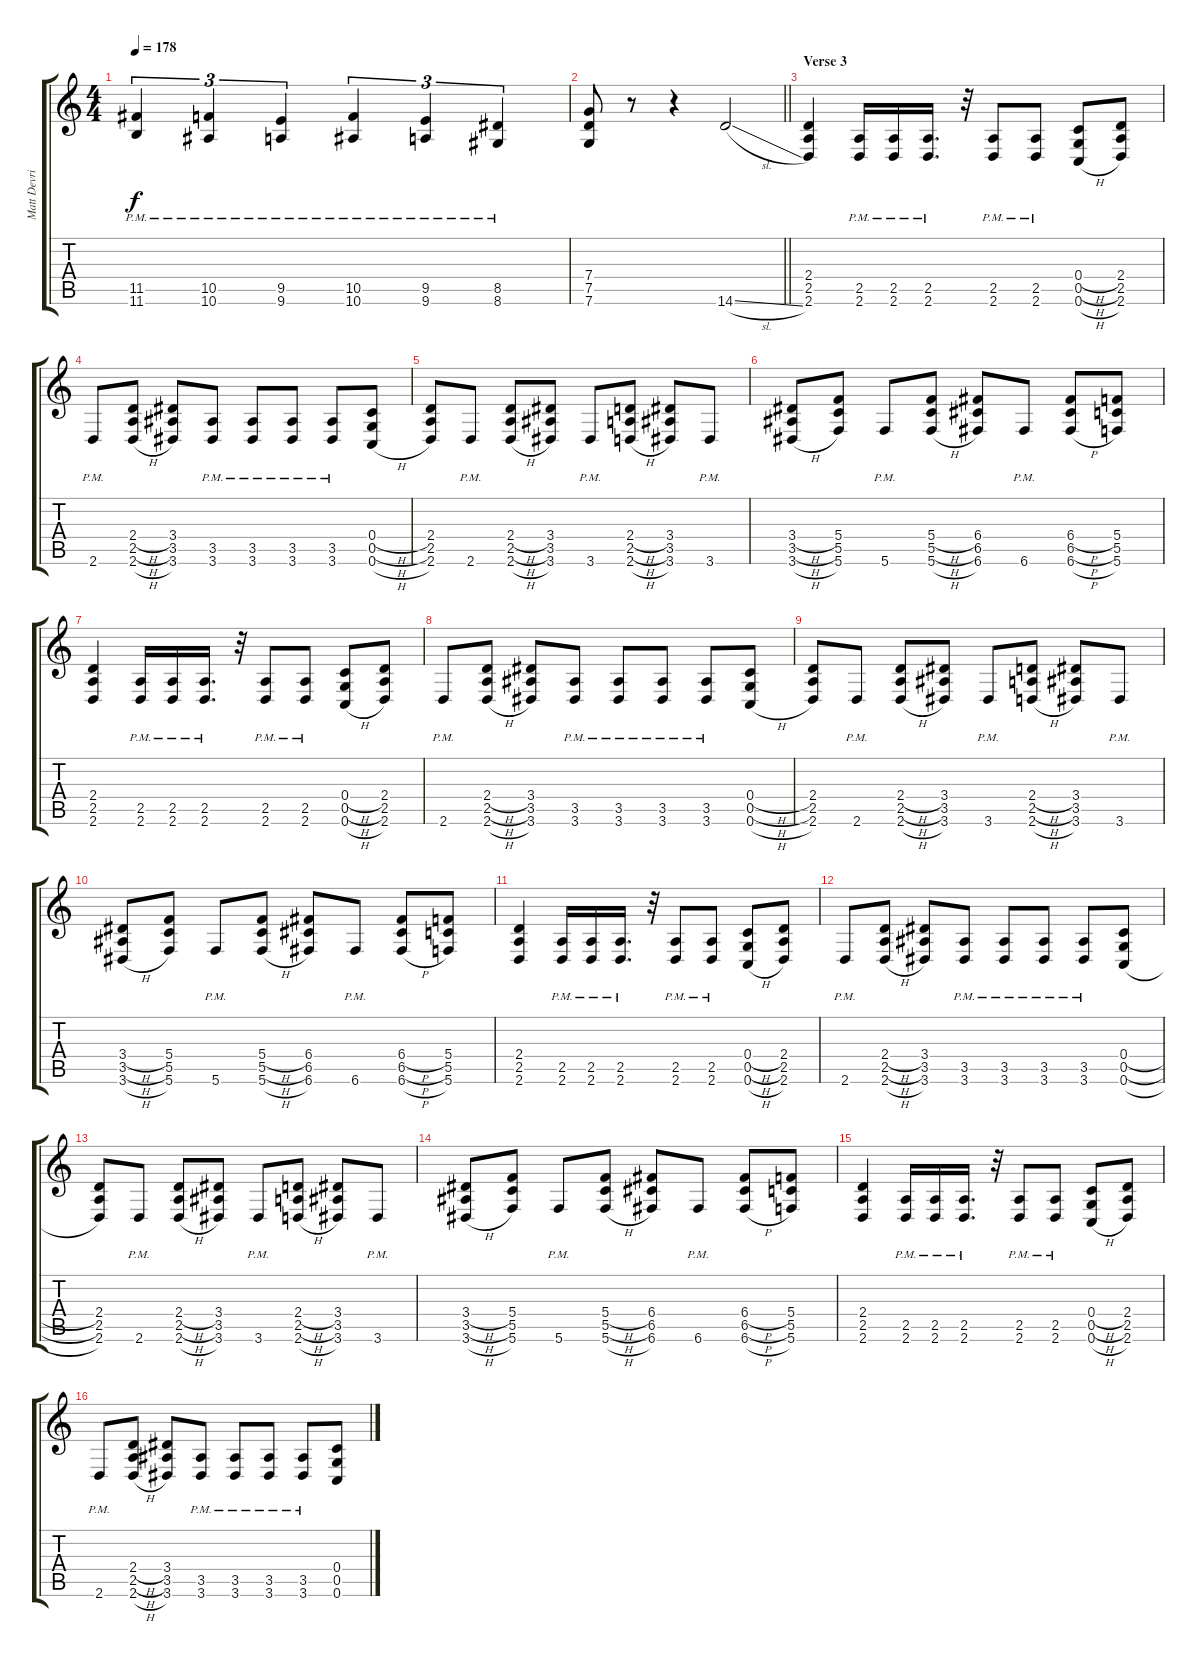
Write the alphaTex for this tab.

\track ("Matt Devries" "Matt Devri") {instrument overdrivenguitar}
\staff {score tabs}
\tuning (D4 A3 F3 C3 G2 C2) {hide}
\ts (4 4)
\tempo 178
\clef g2
\ks c
(11.5{pm} 11.6{pm}).4{tu (3 2) dy f} (10.5{pm} 10.6{pm}).4{tu (3 2)} (9.5{pm} 9.6{pm}).4{tu (3 2)} (10.5{pm} 10.6{pm}).4{tu (3 2)} (9.5{pm} 9.6{pm}).4{tu (3 2)} (8.5{pm} 8.6{pm}).4{tu (3 2)} |
\barLineRight lightlight
(7.4 7.5 7.6).8 r.8 r.4 14.6{sl}.2 |
\section ("" "Verse 3")
(2.4 2.5 2.6).4 (2.5{pm} 2.6{pm}).16 (2.5{pm} 2.6{pm}).16 (2.5{pm} 2.6{pm}).16{d} r.32 (2.5{pm} 2.6{pm}).8 (2.5{pm} 2.6{pm}).8 (0.4{h} 0.5{h} 0.6{h}).8 (2.4 2.5 2.6).8 |
2.6{pm}.8 (2.4{h} 2.5{h} 2.6{h}).8 (3.4 3.5 3.6).8 (3.5{pm} 3.6{pm}).8 (3.5{pm} 3.6{pm}).8 (3.5{pm} 3.6{pm}).8 (3.5{pm} 3.6{pm}).8 (0.4{h} 0.5{h} 0.6{h}).8 |
(2.4 2.5 2.6).8 2.6{pm}.8 (2.4{h} 2.5{h} 2.6{h}).8 (3.4 3.5 3.6).8 3.6{pm}.8 (2.4{h} 2.5{h} 2.6{h}).8 (3.4 3.5 3.6).8 3.6{pm}.8 |
(3.4{h} 3.5{h} 3.6{h}).8 (5.4 5.5 5.6).8 5.6{pm}.8 (5.4{h} 5.5{h} 5.6{h}).8 (6.4 6.5 6.6).8 6.6{pm}.8 (6.4{h} 6.5{h} 6.6{h}).8 (5.4 5.5 5.6).8 |
(2.4 2.5 2.6).4 (2.5{pm} 2.6{pm}).16 (2.5{pm} 2.6{pm}).16 (2.5{pm} 2.6{pm}).16{d} r.32 (2.5{pm} 2.6{pm}).8 (2.5{pm} 2.6{pm}).8 (0.4{h} 0.5{h} 0.6{h}).8 (2.4 2.5 2.6).8 |
2.6{pm}.8 (2.4{h} 2.5{h} 2.6{h}).8 (3.4 3.5 3.6).8 (3.5{pm} 3.6{pm}).8 (3.5{pm} 3.6{pm}).8 (3.5{pm} 3.6{pm}).8 (3.5{pm} 3.6{pm}).8 (0.4{h} 0.5{h} 0.6{h}).8 |
(2.4 2.5 2.6).8 2.6{pm}.8 (2.4{h} 2.5{h} 2.6{h}).8 (3.4 3.5 3.6).8 3.6{pm}.8 (2.4{h} 2.5{h} 2.6{h}).8 (3.4 3.5 3.6).8 3.6{pm}.8 |
(3.4{h} 3.5{h} 3.6{h}).8 (5.4 5.5 5.6).8 5.6{pm}.8 (5.4{h} 5.5{h} 5.6{h}).8 (6.4 6.5 6.6).8 6.6{pm}.8 (6.4{h} 6.5{h} 6.6{h}).8 (5.4 5.5 5.6).8 |
(2.4 2.5 2.6).4 (2.5{pm} 2.6{pm}).16 (2.5{pm} 2.6{pm}).16 (2.5{pm} 2.6{pm}).16{d} r.32 (2.5{pm} 2.6{pm}).8 (2.5{pm} 2.6{pm}).8 (0.4{h} 0.5{h} 0.6{h}).8 (2.4 2.5 2.6).8 |
2.6{pm}.8 (2.4{h} 2.5{h} 2.6{h}).8 (3.4 3.5 3.6).8 (3.5{pm} 3.6{pm}).8 (3.5{pm} 3.6{pm}).8 (3.5{pm} 3.6{pm}).8 (3.5{pm} 3.6{pm}).8 (0.4{h} 0.5{h} 0.6{h}).8 |
(2.4 2.5 2.6).8 2.6{pm}.8 (2.4{h} 2.5{h} 2.6{h}).8 (3.4 3.5 3.6).8 3.6{pm}.8 (2.4{h} 2.5{h} 2.6{h}).8 (3.4 3.5 3.6).8 3.6{pm}.8 |
(3.4{h} 3.5{h} 3.6{h}).8 (5.4 5.5 5.6).8 5.6{pm}.8 (5.4{h} 5.5{h} 5.6{h}).8 (6.4 6.5 6.6).8 6.6{pm}.8 (6.4{h} 6.5{h} 6.6{h}).8 (5.4 5.5 5.6).8 |
(2.4 2.5 2.6).4 (2.5{pm} 2.6{pm}).16 (2.5{pm} 2.6{pm}).16 (2.5{pm} 2.6{pm}).16{d} r.32 (2.5{pm} 2.6{pm}).8 (2.5{pm} 2.6{pm}).8 (0.4{h} 0.5{h} 0.6{h}).8 (2.4 2.5 2.6).8 |
2.6{pm}.8 (2.4{h} 2.5{h} 2.6{h}).8 (3.4 3.5 3.6).8 (3.5{pm} 3.6{pm}).8 (3.5{pm} 3.6{pm}).8 (3.5{pm} 3.6{pm}).8 (3.5{pm} 3.6{pm}).8 (0.4{h} 0.5{h} 0.6{h}).8
